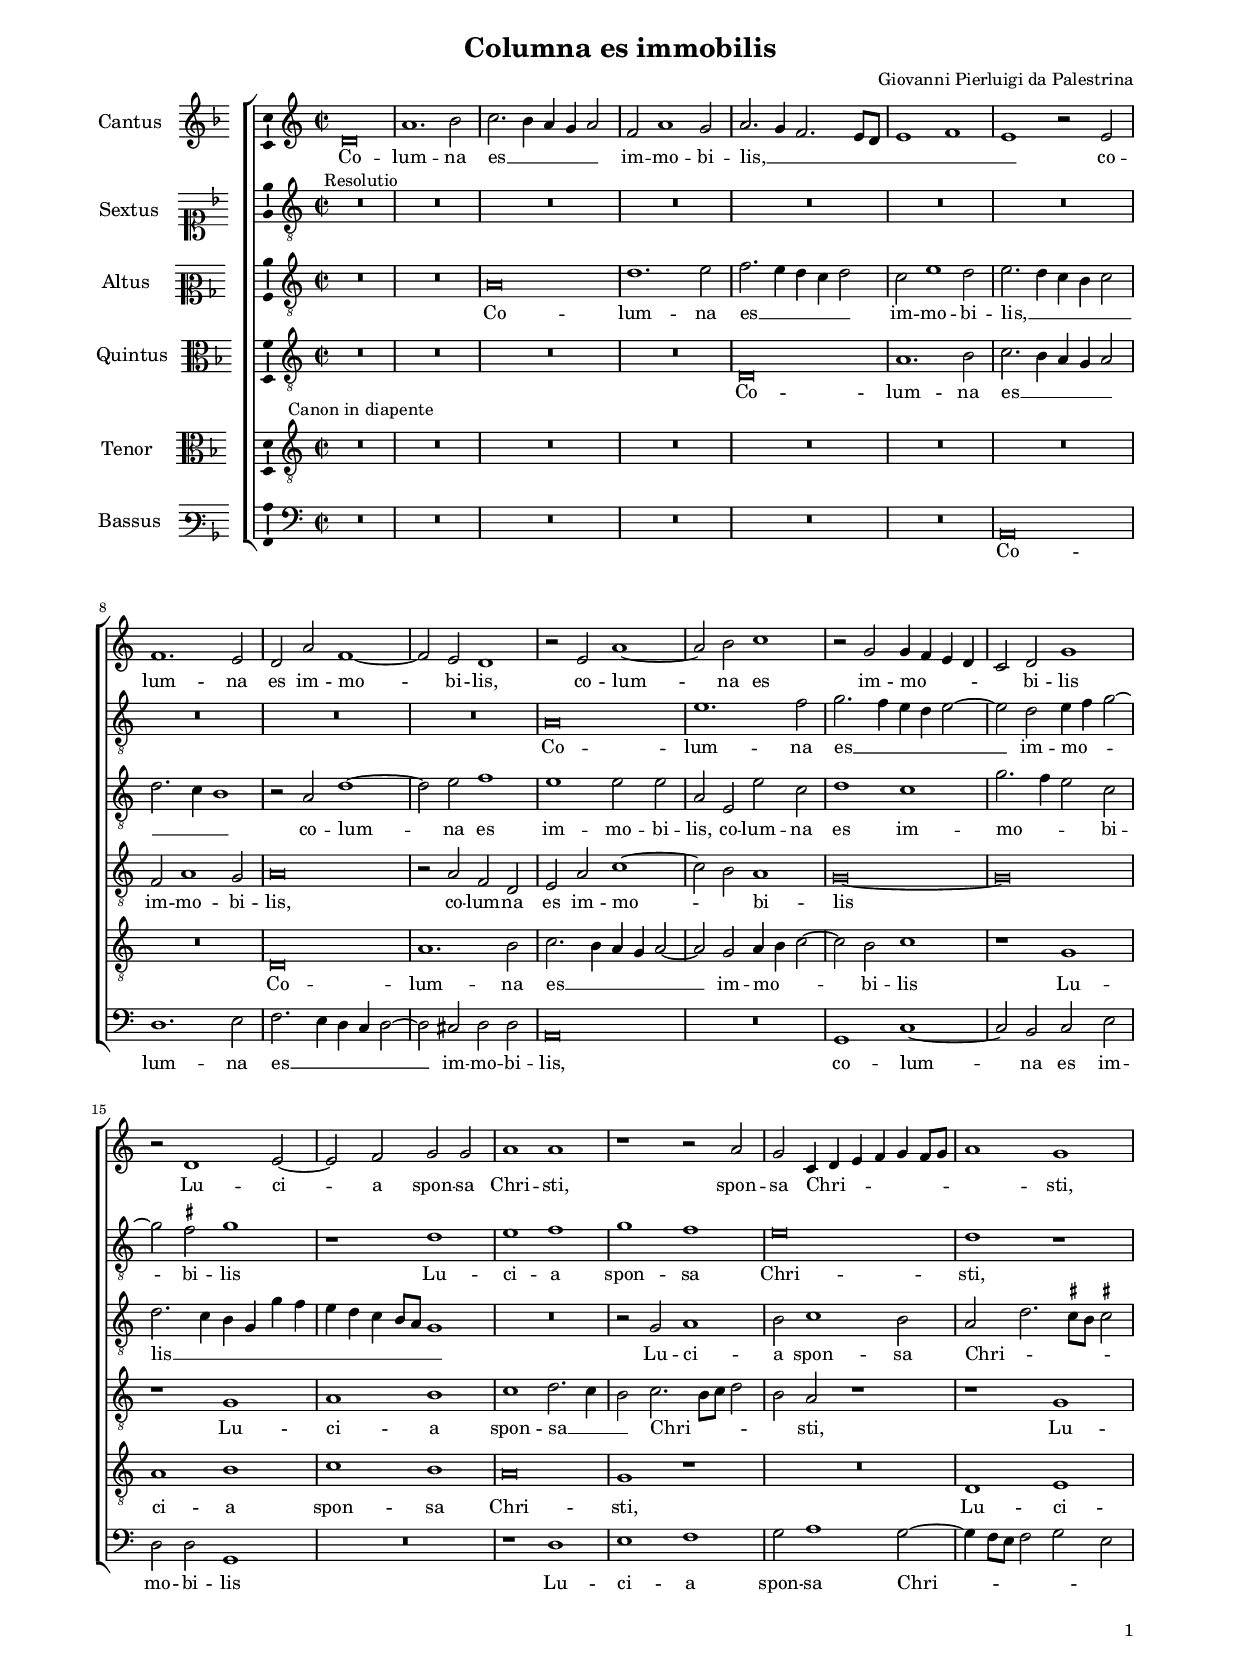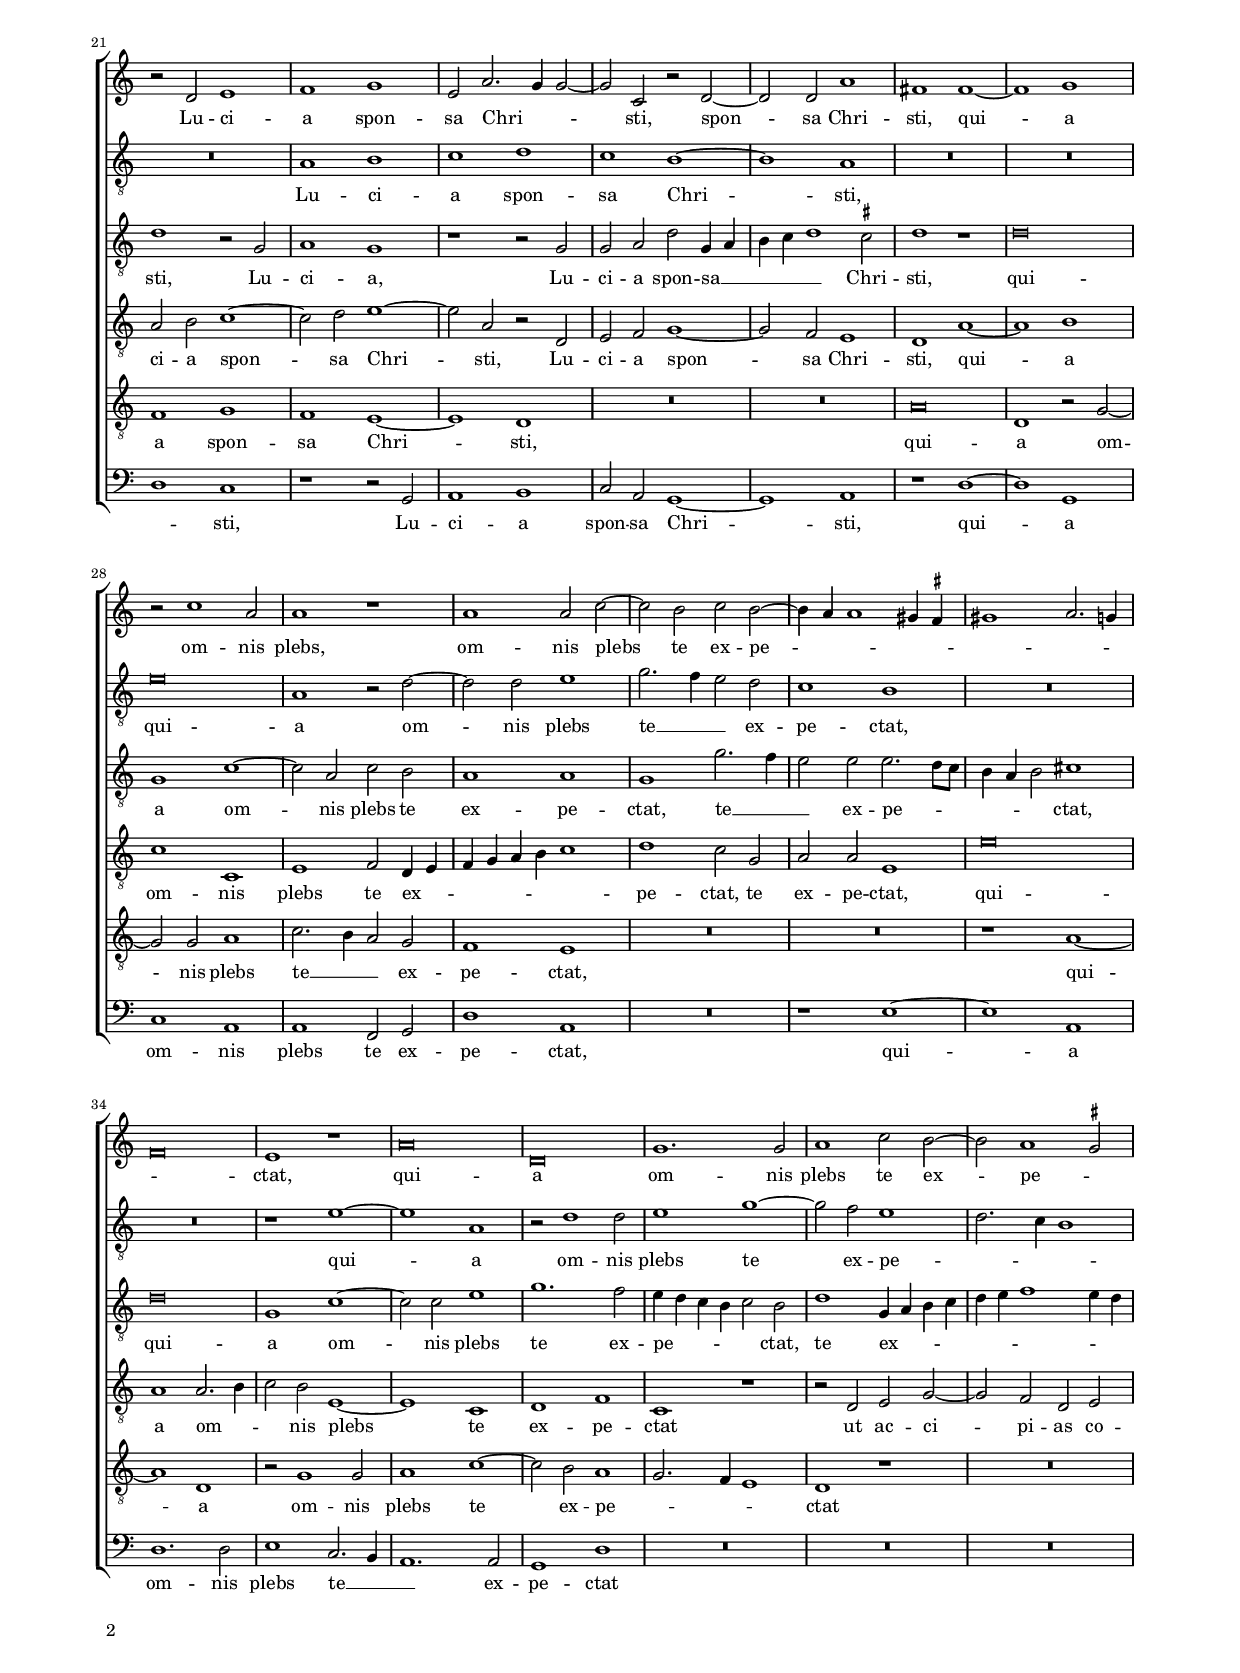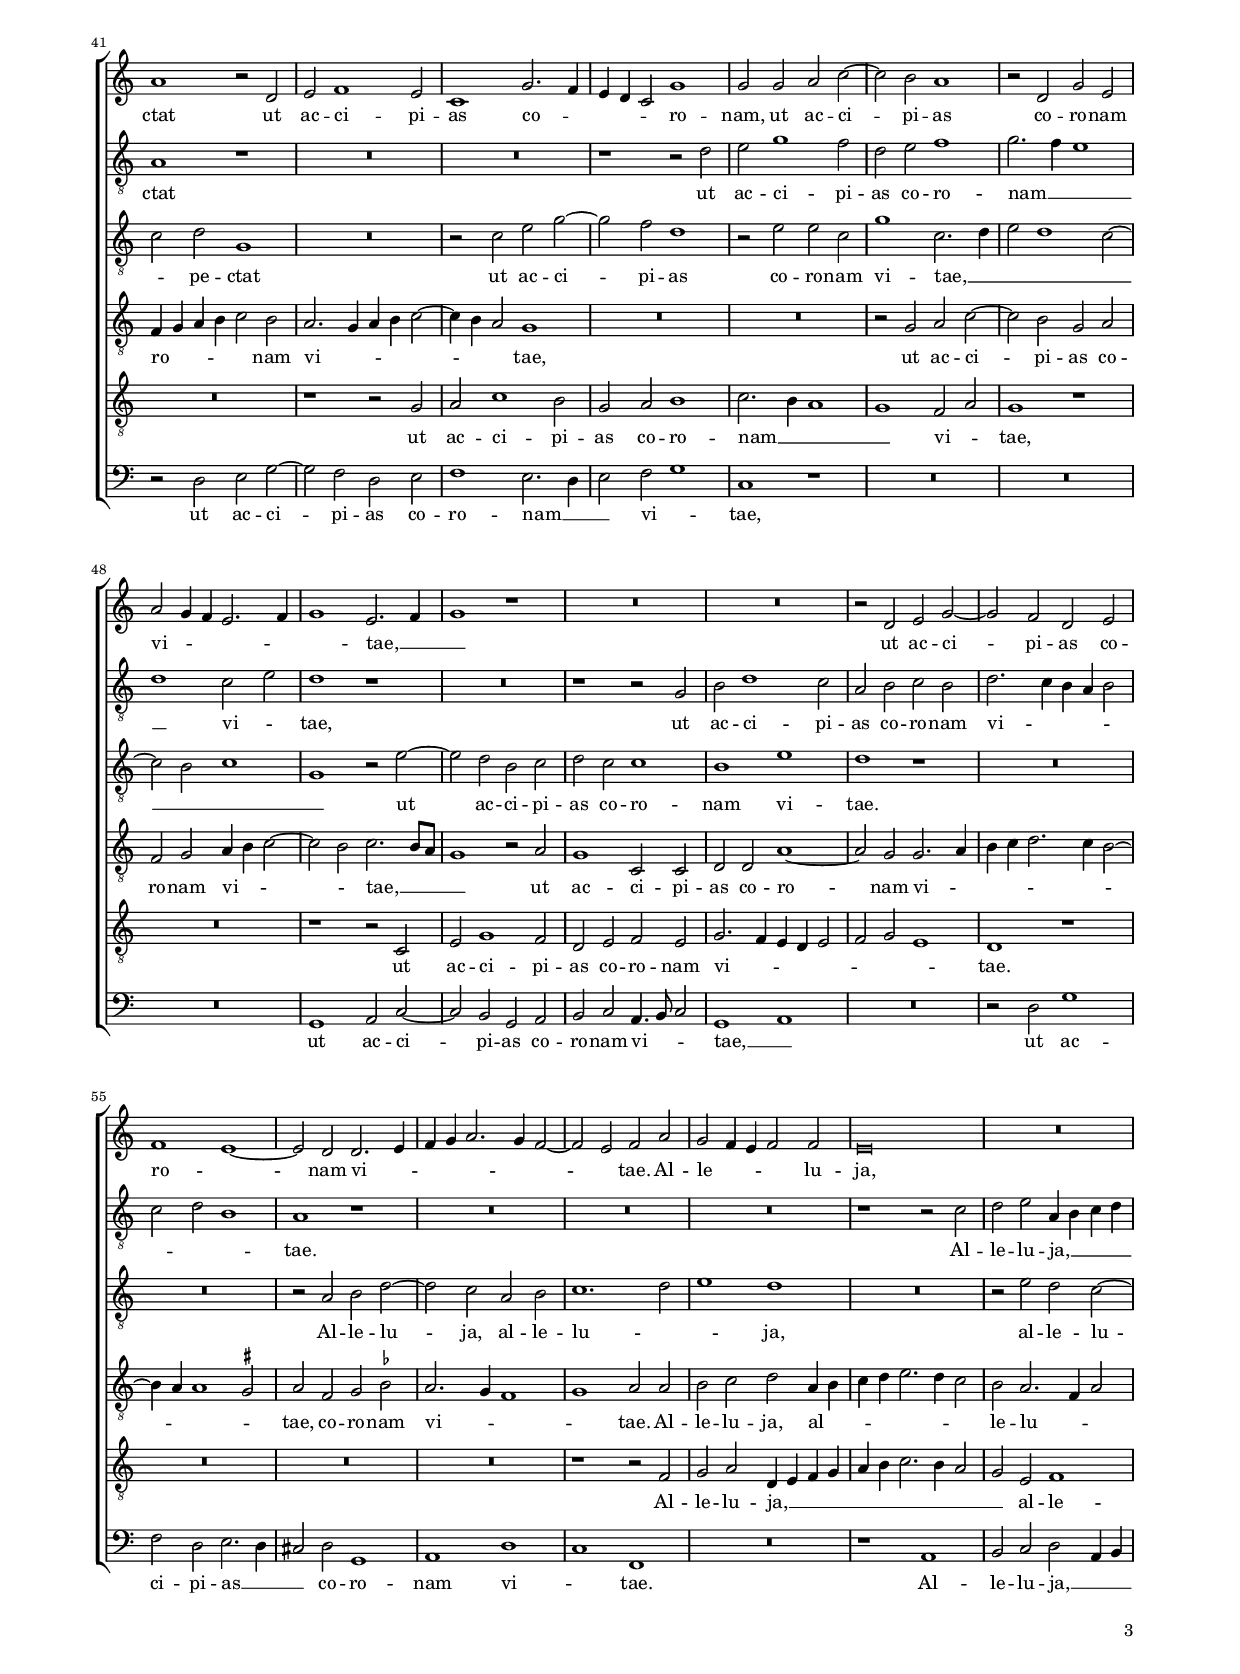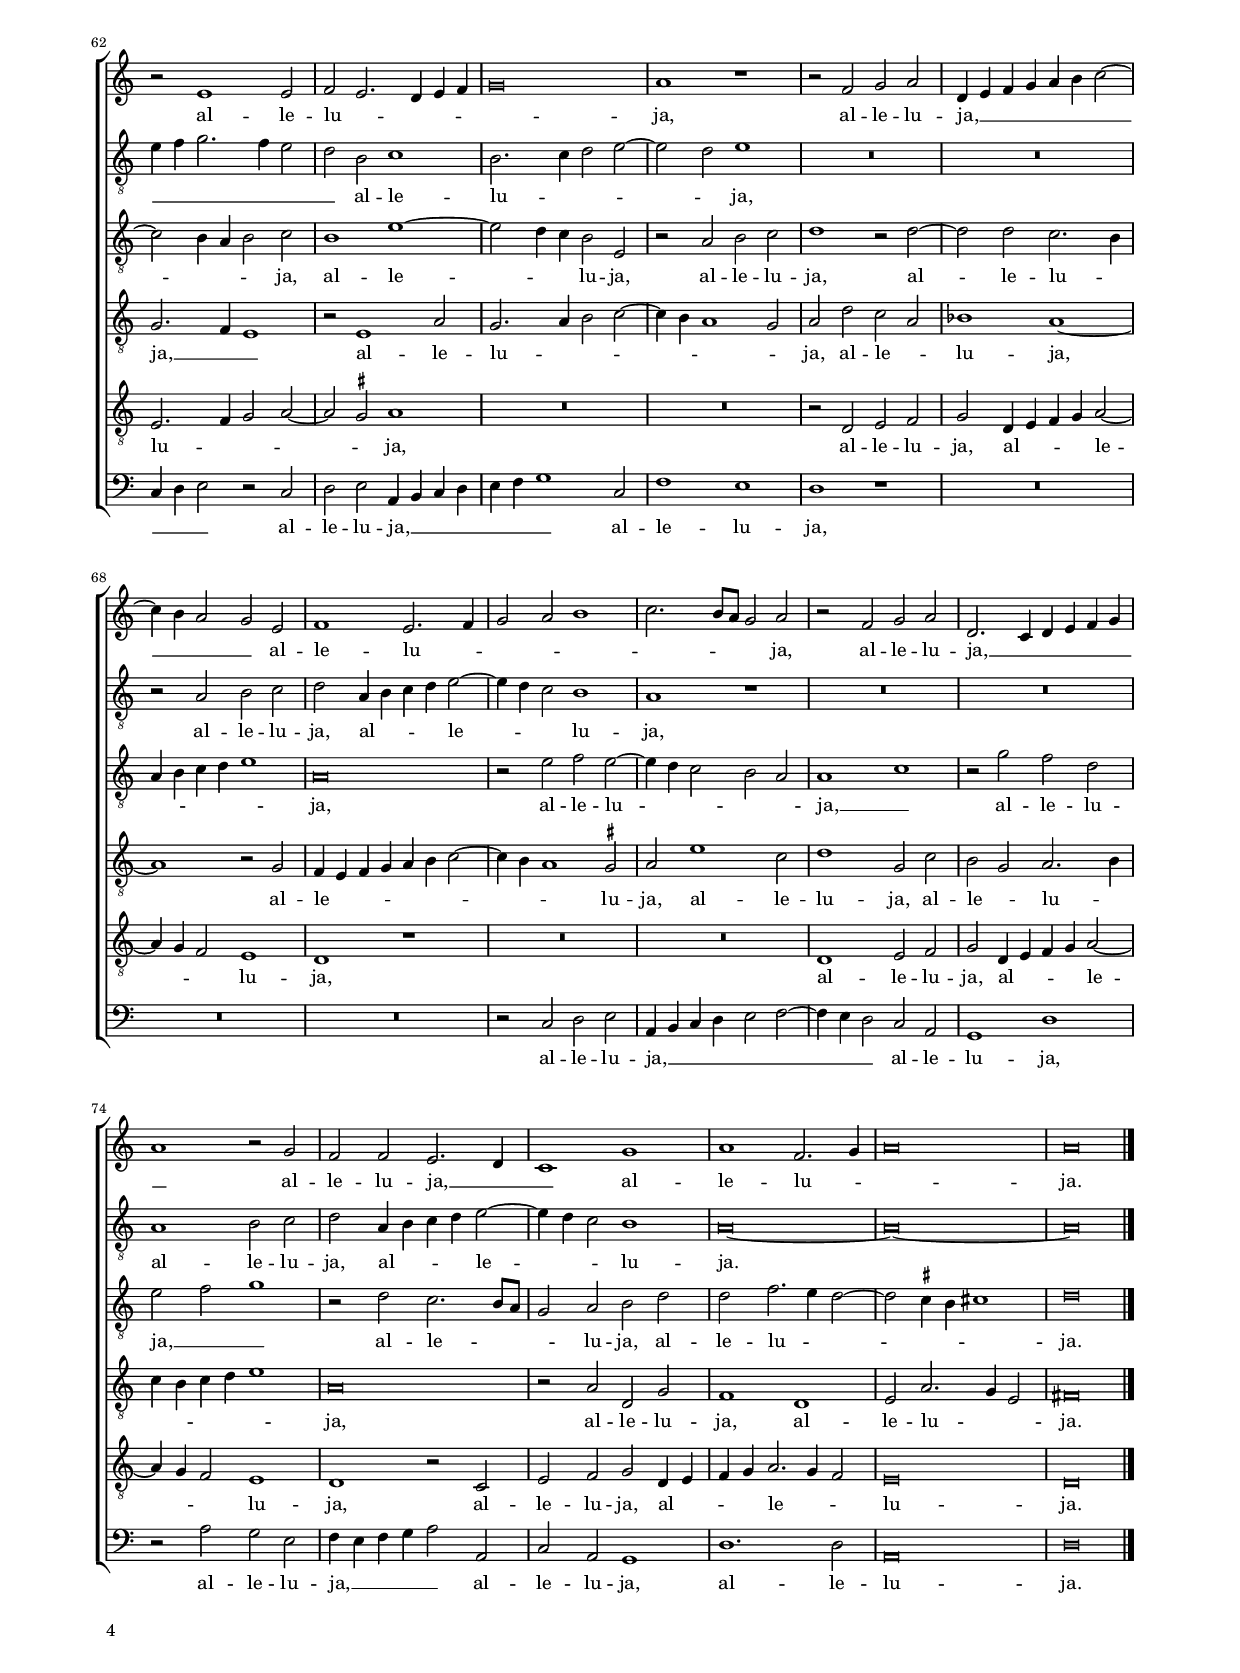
\header
{
  title="Columna es immobilis"
  composer="Giovanni Pierluigi da Palestrina"
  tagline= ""
}

\version "2.22.0"
\language deutsch
#(set-global-staff-size 15)
% #(set-default-paper-size "letter")
#(ly:set-option 'point-and-click #f)


\paper
	{
	top-margin = 1.5 \cm
	bottom-margin = 1 \cm
	left-margin = 1.8 \cm
	right-margin = 1.8 \cm
	ragged-bottom = ##f
	ragged-last-bottom = ##f
	print-page-number = ##f
	system-system-spacing = #'((basic-distance . 17) (minimum-distance . 14) (padding . 6) (strechability . 250))
    oddFooterMarkup=\markup   \fill-line { "" \fromproperty #'page:page-number-string }
    evenFooterMarkup=\markup  \fill-line { \fromproperty #'page:page-number-string "" }
    last-bottom-spacing = #'((basic-distance . 12) (minimum-distance . 7) (padding . 4))
	systems-per-page = 3
    page-count = 4
%	min-systems-per-page = 3
	}


global = {
	\key f \major
	\time 2/2 \set Score.measureLength = #(ly:make-moment 2/1)
        \skip 1*2*79 \bar "|."
	}

ficta = { \once \set suggestAccidentals = ##t }
	
forget = #(define-music-function (music) (ly:music?) #{
	\accidentalStyle forget
	$music
	\accidentalStyle default
	#})

m = \melisma
me = \melismaEnd



incipitcantus = \markup { \score {
	{
	\set Staff.instrumentName = \markup { \fontsize #1 "Cantus" }
	\key f \major
	\clef violin
	s4 \bar ""
	}
	\layout  {
	raggedright = ##t
	indent = 1.6 \cm
	line-width = 2.2 \cm
	\context { \Staff \remove Time_signature_engraver }
	\override Staff.Clef.Y-extent = #'(0 . 0)
	}} \hspace #1 }


incipitsextus = \markup { \score {
	{
	\set Staff.instrumentName = \markup { \fontsize #1 "Sextus" }
	\key f \major
	\clef soprano
	s4 \bar ""
	}
	\layout  {
	raggedright = ##t
	indent = 1.6 \cm
	line-width = 2.2 \cm
	\context { \Staff \remove Time_signature_engraver }
	\override Staff.Clef.Y-extent = #'(0 . 0)
	}} \hspace #1 }
      
      
incipitaltus = \markup { \score {
	{
	\set Staff.instrumentName = \markup { \fontsize #1 "Altus" }
	\key f \major
	\clef mezzosoprano
	s4 \bar ""
	}
	\layout  {
	raggedright = ##t
	indent = 1.6 \cm
	line-width = 2.2 \cm
	\context { \Staff \remove Time_signature_engraver }
	\override Staff.Clef.Y-extent = #'(0 . 0)
	}} \hspace #1 }


incipittenor = \markup { \score {
	{
	\set Staff.instrumentName = \markup { \fontsize #1 "Tenor" }
	\key f \major
	\clef alto
	s4 \bar ""
	}
	\layout  {
	raggedright = ##t
	indent = 1.6 \cm
	line-width = 2.2 \cm
	\context { \Staff \remove Time_signature_engraver }
	\override Staff.Clef.Y-extent = #'(0 . 0)
	}} \hspace #1 }
      
      
incipitquintus = \markup { \score {
	{
	\set Staff.instrumentName = \markup { \fontsize #1 "Quintus" }
	\key f \major
	\clef alto
	s4 \bar ""
	}
	\layout  {
	raggedright = ##t
	indent = 1.6 \cm
	line-width = 2.2 \cm
	\context { \Staff \remove Time_signature_engraver }
	\override Staff.Clef.Y-extent = #'(0 . 0)
	}} \hspace #1 }
      
      
incipitbassus = \markup { \score {
	{
	\set Staff.instrumentName = \markup { \fontsize #1 "Bassus" }
	\key f \major
	\clef varbaritone
	s4 \bar ""
	}
	\layout  {
	raggedright = ##t
	indent = 1.6 \cm
	line-width = 2.2 \cm
	\context { \Staff \remove Time_signature_engraver }
	\override Staff.Clef.Y-extent = #'(0 . 0)
	}} \hspace #1 }


cantus =  \relative c''
	{
	g\breve
	d'1. e2
	f2. e4 d c d2
	b2 d1 c2
%5
	d2. c4 b2. a8 g |
	a1 b
	a1 r2 a
	b1. a2
	g2 d' b1~
%10
	b2 a g1 |
	r2 a d1~
	d2 e f1
	r2 c c4 b a g
	f2 g c1
%15
	r2 g1 a2~ |
	a2 b c c
	d1 d
	r1 r2 d
	c2 f,4 g a b c b8 c
%20
	d1 c |
	r2 g a1
	b1 c
	a2 d2. c4 c2~
	c2 f, r g~
%25
	g2 g d'1 |
	h1 h~
	h1 c
	r2 f1 d2
	d1 r
%30
	d1 d2 f~ |
	f2 e f e~
	e4 d d1 cis4 \ficta h
	cis1 d2. c4
	b\breve
%35
	a1 r |
	d\breve
	g,\breve
	c1. c2
	d1 f2 e~
%40
	e2 d1 \ficta cis2 |
	d1 r2 g,
	a2 b1 a2
	f1 c'2. b4
	a4 g f2 c'1
%45
	c2 c d f~ |
	f2 e d1
	r2 g, c a
	d2 c4 b a2. b4
	c1 a2. b4
%50
	c1 r |
	R\breve
	R\breve
	r2 g a c~
	c2 b g a
%55
	b1 a~ |
	a2 g g2. a4
	b4 c d2. c4 b2~
	b2 a b d
	c2 b4 a b2 b
%60
	a\breve |
	R\breve
	r2 a1 a2
	b2 a2. g4 a b
	c\breve
%65
	d1 r |
	r2 b c d
	g,4 a b c d e f2~
	f4 e d2 c a
	b1 a2. b4
%70
	c2 d e1 |
	f2. e8 d c2 d
	r2 b c d
	g,2. f4 g a b c
	d1 r2 c
%75
	b2 b a2. g4 |
	f1 c'
	d1 b2. c4
	d\breve
	d\breve |
	}


sextus = \relative c''
	{
        R\breve^\markup { "Resolutio" }
	R\breve
	R\breve
	R\breve
%5
	R\breve |
	R\breve
	R\breve
	R\breve
	R\breve
%10
	R\breve |
	d,\breve
	a'1. b2
	c2. b4 a g a2~
	a2 g a4 b c2~
%15
	c2 \ficta h c1 |
	r1 g
	a1 b
	c1 b
	a\breve
%20
	g1 r |
	R\breve
	d1 e
	f1 g
	f1 e~
%25
        e1 d |	
	R\breve
	R\breve
	a'\breve
	d,1 r2 g~
%30
	g2 g a1 |
	c2. b4 a2 g
	f1 e
	R\breve
	R\breve
%35
	r1 a~ |
	a1 d,
	r2 g1 g2
	a1 c~
	c2 b a1
%40
	g2. f4 e1 |
	d1 r
	R\breve
	R\breve
	r1 r2 g
%45
	a2 c1 b2 |
	g2 a b1
	c2. b4 a1
	g1 f2 a
	g1 r
%50
	R\breve |
	r1 r2 c,
	e2 g1 f2
	d2 e f e
	g2. f4 e d e2
%55
	f2 g e1 |
	d1 r
	R\breve
	R\breve
	R\breve
%60
	r1 r2 f |
	g2 a d,4 e f g
	a4 b c2. b4 a2
	g2 e f1
	e2. f4 g2 a~
%65
	a2 g a1 |
	R\breve
	R\breve
	r2 d, e f
	g2 d4 e f g a2~
%70
	a4 g f2 e1 |
	d1 r
	R\breve
	R\breve
	d1 e2 f
%75
	g2 d4 e f g a2~ |
	a4 g f2 e1
	d\breve~
        d\breve~
        d\breve |
	}


altus =  \relative c'
        {
	R\breve
	R\breve
	d\breve
	g1. a2
%5
	b2. a4 g f g2 |
	f2 a1 g2
	a2. g4 f e f2
	g2. f4 e1
	r2 d g1~
%10
	g2 a b1 |
	a1 a2 a
	d,2 a a' f
	g1 f
	c'2. b4 a2 f
%15
	g2. f4 e c c' b |
	a4 g f e8 d c1
	R\breve
	r2 c d1
	e2 f1 e2
%20
	d2 g2. \ficta fis8 e \ficta fis!2 |
	g1 r2 c,
	d1 c
	r1 r2 c
	c2 d g c,4 d
%25
	e4 f g1 \ficta fis2 |
	g1 r
	g\breve
	c,1 f~
	f2 d f e
%30
	d1 d |
	c1 c'2. b4
	a2 a a2. g8 f
	e4 d e2 fis1
	g\breve
%35
	c,1 f~ |
	f2 f a1
	c1. b2
	a4 g f e f2 e
	g1 c,4 d e f
%40
	g4 a b1 a4 g |
	f2 g c,1
	R\breve
	r2 f a c~
	c2 b g1
%45
	r2 a a f |
	c'1 f,2. g4
	a2 g1 f2~
	f2 e f1
	c1 r2 a'~
%50
	a2 g e f |
	g2 f f1
	e1 a
	g1 r
	R\breve
%55
	R\breve |
	r2 d e g~
	g2 f d e
	f1. g2
	a1 g
%60
	R\breve |
	r2 a g f~
	f2 e4 d e2 f
	e1 a~
	a2 g4 f e2 a,
%65
	r2 d e f |
	g1 r2 g~
	g2 g f2. e4
	d4 e f g a1
	d,\breve
%70
	r2 a' b a~ |
	a4 g f2 e d
	d1 f
	r2 c' b g
	a2 b c1
%75
	r2 g f2. e8 d |
	c2 d e g
	g2 b2. a4 g2~
	g2 \ficta fis4 e fis!1
	g\breve |
	}


tenor =  \relative c'
	{
        R\breve^\markup { "Canon in diapente" }
	R\breve
	R\breve
	R\breve
%5
	R\breve |
	R\breve
	R\breve
	R\breve
	g\breve
%10
	d'1. e2 |
	f2. e4 d c d2~
	d2 c d4 e f2~
	f2 e f1
	r1 c
%15
	d1 e |
	f1 e
	d\breve
	c1 r
	R\breve
%20
	g1 a |
	b1 c
	b1 a~
	a1 g
	R\breve
%25
	R\breve |
	d'\breve
	g,1 r2 c~
	c2 c d1
	f2. e4 d2 c
%30
	b1 a |
	R\breve
	R\breve
	r1 d~
	d1 g,
%35
	r2 c1 c2 |
	d1 f~
	f2 e d1
	c2. b4 a1
	g1 r
%40
	R\breve |
	R\breve
	r1 r2 c
	d2 f1 e2
	c2 d e1
%45
	f2. e4 d1 |
	c1 b2 d
	c1 r
	R\breve
	r1 r2 f,
%50
	a2 c1 b2 |
	g2 a b a
	c2. b4 a g a2
	b2 c a1
	g1 r
%55
	R\breve |
	R\breve
	R\breve
	r1 r2 b
	c2 d g,4 a b c
%60
	d4 e f2. e4 d2 |
	c2 a b1
	a2. b4 c2 d~
	d2 \ficta cis d1
	R\breve
%65
	R\breve |
	r2 g, a b
	c2 g4 a b c d2~
	d4 c b2 a1
	g1 r
%70
	R\breve |
	R\breve
	g1 a2 b
	c2 g4 a b c d2~
	d4 c b2 a1
%75
	g1 r2 f |
	a2 b c g4 a
	b4 c d2. c4 b2
	a\breve
	g\breve |
	}


quintus  =  \relative c'
	{
	R\breve
	R\breve
	R\breve
	R\breve
%5
	g\breve |
	d'1. e2
	f2. e4 d c d2
	b2 d1 c2
	d\breve
%10
	r2 d b g |
	a2 d f1~
	f2 e d1
	c\breve~
	c\breve
%15
	r1 c |
	d1 e
	f1 g2. f4
	e2 f2. e8 f g2
	e2 d r1
%20
	r1 c |
	d2 e f1~
	f2 g a1~
	a2 d, r g,
	a2 b c1~
%25
	c2 b a1 |
	g1 d'~
	d1 e
	f1 f,
	a1 b2 g4 a
%30
	b4 c d e f1 |
	g1 f2 c
	d2 d a1
	a'\breve
	d,1 d2. e4
%35
	f2 e a,1~ |
	a1 f
	g1 b
	f1 r
	r2 g a c~
%40
	c2 b g a |
	b4 c d e f2 e
	d2. c4 d e f2~
	f4 e d2 c1
	R\breve
%45
	R\breve |
	r2 c d f~
	f2 e c d
	b2 c d4 e f2~
	f2 e f2. e8 d
%50
	c1 r2 d |
	c1 f,2 f
	g2 g d'1~
	d2 c c2. d4
	e4 f g2. f4 e2~
%55
	e4 d d1 \ficta cis2 |
	d2 b c \ficta es
	d2. c4 b1
	c1 d2 d
	e2 f g d4 e
%60
	f4 g a2. g4 f2 |
	e2 d2. b4 d2
	c2. b4 a1
	r2 a1 d2
	c2. d4 e2 f~
%65
	f4 e d1 c2 |
	d2 g f d
	es1 d~
	d1 r2 c
	b4 a b c d e f2~
%70
	f4 e d1 \ficta cis2 |
	d2 a'1 f2
	g1 c,2 f
	e2 c d2. e4
	f4 e f g a1
%75
	d,\breve |
	r2 d g, c
	b1 g
	a2 d2. c4 a2
	h\breve |
	}


bassus  =  \relative c
	{
	R\breve
	R\breve
	R\breve
	R\breve
%5
	R\breve |
	R\breve
	d\breve
	g1. a2
	b2. a4 g f g2~
%10
	g2 fis g g |
	d\breve
	R\breve
	c1 f~
	f2 e f a
%15
	g2 g c,1 |
	R\breve
	r1 g'
	a1 b
	c2 d1 c2~
%20
	c4 b8 a b2 c a |
	g1 f
	r1 r2 c
	d1 e
	f2 d c1~
%25
	c1 d |
	r1 g~
	g1 c,
	f1 d
	d1 b2 c
%30
	g'1 d |
	R\breve
	r1 a'~
	a1 d,
	g1. g2
%35
	a1 f2. e4 |
	d1. d2
	c1 g'
	R\breve
	R\breve
%40
	R\breve |
	r2 g a c~
	c2 b g a
	b1 a2. g4
	a2 b c1
%45
	f,1 r |
	R\breve
	R\breve
	R\breve
	c1 d2 f~
%50
	f2 e c d |
	e2 f d4. e8 f2
	c1 d
	R\breve
	r2 g c1
%55
	b2 g a2. g4 |
	fis2 g c,1
	d1 g
	f1 b,
	R\breve
%60
	r1 d |
	e2 f g d4 e
	f4 g a2 r f
	g2 a d,4 e f g
	a4 b c1 f,2
%65
	b1 a |
	g1 r
	R\breve
	R\breve
	R\breve
%70
	r2 f g a |
	d,4 e f g a2 b~
	b4 a g2 f d
	c1 g'
	r2 d' c a
%75
	b4 a b c d2 d, |
	f2 d c1
	g'1. g2
	d\breve
	g\breve |
	}


lyricscantus = \lyricmode {
	Co -- lum -- na es __ _ _ _ _ im -- mo -- bi -- lis, __ _ _ _ _ _ _ _
        co -- lum -- na es im -- mo -- bi -- lis,
        co -- lum -- na es im -- mo -- _ _ _ _ bi -- lis
        Lu -- ci -- a spon -- sa Chri -- sti,
        spon -- sa Chri -- _ _ _ _ _ _ _ sti,
        Lu -- ci -- a spon -- sa Chri -- _ _ sti,
        spon -- sa Chri -- sti,
        qui -- a om -- nis plebs,
        om -- nis plebs te ex -- pe -- _ _ _ _ _ _ _ _ ctat,
        qui -- a om -- nis plebs te ex -- pe -- _ ctat
        ut ac -- ci -- pi -- as co -- _ _ _ _ ro -- nam,
        ut ac -- ci -- pi -- as co -- ro -- nam vi -- _ _ _ _ _ tae, __ _ _
        ut ac -- ci -- pi -- as co -- ro -- _ nam vi -- _ _ _ _ _ _ _ tae.
        Al -- le -- _ _ _ lu -- ja,
        al -- le -- lu -- _ _ _ _ _ ja,
        al -- le -- lu -- ja, __ _ _ _ _ _ _ _ _ _
        al -- le -- lu -- _ _ _ _ _ _ _ _ ja,
        al -- le -- lu -- ja, __ _ _ _ _ _ _
        al -- le -- lu -- ja, __ _ _
        al -- le -- lu -- _ _ ja.
	}


lyricssextus = \lyricmode {
	Co -- lum -- na es __ _ _ _ _ im -- mo -- _ _ bi -- lis
        Lu -- ci -- a spon -- sa Chri -- sti,
        Lu -- ci -- a spon -- sa Chri -- sti,
        qui -- a om -- nis plebs te __ _ _ ex -- pe -- ctat,
        qui -- a om -- nis plebs te ex -- pe -- _ _ _ ctat
        ut ac -- ci -- pi -- as co -- ro -- nam __ _ _ _ vi -- _ tae,
        ut ac -- ci -- pi -- as co -- ro -- nam vi -- _ _ _ _ _ _ _ tae.
        Al -- le -- lu -- ja, __ _ _ _ _ _ _ _ _ _ 
        al -- le -- lu -- _ _ _ _ ja,
        al -- le -- lu -- ja,
        al -- _ _ _ le -- _ _ lu -- ja,
        al -- le -- lu -- ja,
        al -- _ _ _ le -- _ _ lu -- ja.
	}


lyricsaltus = \lyricmode {
	Co -- lum -- na es __ _ _ _ _ im -- mo -- bi -- lis, __ _ _ _ _ _ _ _
        co -- lum -- na es im -- mo -- bi -- lis,
        co -- lum -- na es im -- mo -- _ _ bi -- lis __ _ _ _ _ _ _ _ _ _ _ _
        Lu -- ci -- a spon -- sa Chri -- _ _ _ _ sti,
        Lu -- ci -- a,
        Lu -- ci -- a spon -- sa __ _ _ _ _ Chri -- sti,
        qui -- a om -- nis plebs te ex -- pe -- ctat,
        te __ _ _ ex -- pe -- _ _ _ _ _ ctat,
        qui -- a om -- nis plebs te ex -- pe -- _ _ _ _ ctat,
        te ex -- _ _ _ _ _ _ _ _ _ pe -- ctat
        ut ac -- ci -- pi -- as co -- ro -- nam vi -- tae, __ _ _ _ _ _ _ _
        ut ac -- ci -- pi -- as co -- ro -- nam vi -- tae.
        Al -- le -- lu -- ja,
        al -- le -- lu -- _ _ ja,
        al -- le -- lu -- _ _ _ ja,
        al -- le -- _ _ lu -- ja,
        al -- le -- lu -- ja,
        al -- le -- lu -- _ _ _ _ _ _ ja,
        al -- le -- lu -- _ _ _ _ ja, __ _
        al -- le -- lu -- ja, __ _ _
        al -- le -- _ _ _ lu -- ja,
        al -- le -- lu -- _ _ _ _ _ ja.
	}
	

lyricstenor = \lyricmode {
	Co -- lum -- na es __ _ _ _ _ im -- mo -- _ _ bi -- lis
        Lu -- ci -- a spon -- sa Chri -- sti,
        Lu -- ci -- a spon -- sa Chri -- sti,
        qui -- a om -- nis plebs te __ _ _ ex -- pe -- ctat,
        qui -- a om -- nis plebs te ex -- pe -- _ _ _ ctat
        ut ac -- ci -- pi -- as co -- ro -- nam __ _ _ _ vi -- _ tae,
        ut ac -- ci -- pi -- as co -- ro -- nam vi -- _ _ _ _ _ _ _ tae.
        Al -- le -- lu -- ja, __ _ _ _ _ _ _ _ _ _ 
        al -- le -- lu -- _ _ _ _ ja,
        al -- le -- lu -- ja,
        al -- _ _ _ le -- _ _ lu -- ja,
        al -- le -- lu -- ja,
        al -- _ _ _ le -- _ _ lu -- ja,
        al -- le -- lu -- ja,
        al -- _ _ _ le -- _ _ lu -- ja.
	}


lyricsquintus = \lyricmode {
	Co -- lum -- na es __ _ _ _ _ im -- mo -- bi -- lis,
        co -- lum -- na es im -- mo -- _ bi -- lis
        Lu -- ci -- a spon -- sa __ _ _ Chri -- _ _ _ _ sti,
        Lu -- ci -- a spon -- sa Chri -- sti,
        Lu -- ci -- a spon -- sa Chri -- sti,
        qui -- a om -- nis plebs te ex -- _ _ _ _ _ _ pe -- ctat,
        te ex -- pe -- ctat,
        qui -- a om -- _ _ nis plebs te ex -- pe -- ctat
        ut ac -- ci -- pi -- as co -- ro -- _ _ _ _ nam vi -- _ _ _ _ _ _ tae,
        ut ac -- ci -- pi -- as co -- ro -- nam vi -- _ _ _ tae, __ _ _ _
        ut ac -- ci -- pi -- as co -- ro -- nam vi -- _ _ _ _ _ _ _ _ _ tae,
        co -- ro -- nam vi -- _ _ _ tae.
        Al -- le -- lu -- ja,
        al -- _ _ _ _ _ _ le -- lu -- _ _ ja, __ _ _
        al -- le -- lu -- _ _ _ _ _ _ ja,
        al -- le -- _ lu -- ja,
        al -- le -- _ _ _ _ _ _ _ _ lu -- ja,
        al -- le -- lu -- ja,
        al -- le -- _ lu -- _ _ _ _ _ _ ja,
        al -- le -- lu -- ja,
        al -- le -- lu -- _ _ ja.
	}


lyricsbassus = \lyricmode {
	Co -- lum -- na es __ _ _ _ _ im -- mo -- bi -- lis,
    co -- lum -- na es im -- mo -- bi -- lis
    Lu -- ci -- a spon -- sa Chri -- _ _ _ _ _ _ sti,
    Lu -- ci -- a spon -- sa Chri -- sti,
    qui -- a om -- nis plebs te ex -- pe -- ctat,
    qui -- a om -- nis plebs te __ _ _ ex -- pe -- ctat
    ut ac -- ci -- pi -- as co -- ro -- nam __ _ _ vi -- _ tae,
    ut ac -- ci -- pi -- as co -- ro -- nam vi -- _ _ tae, __ _
    ut ac -- ci -- pi -- as __ _ _ co -- ro -- nam vi -- _ tae.
    Al -- le -- lu -- ja, __ _ _ _ _ _
    al -- le -- lu -- ja, __ _ _ _ _ _ _ 
    al -- le -- lu -- ja,
    al -- le -- lu -- ja, __ _ _ _ _ _ _ _ 
    al -- le -- lu -- ja,
    al -- le -- lu -- ja, __ _ _ _ _ 
    al -- le -- lu -- ja,
    al -- le -- lu -- ja.
	}


\score
{  
	\transpose f c {
	\new ChoirStaff \with { \override StaffGrouper.staff-staff-spacing.basic-distance = #12 }
	<<

	\new Staff << \global
	\new Voice="v1" {
		\set Staff.instrumentName=\incipitcantus
		\set Staff.midiInstrument = "reed organ"
		\clef violin
		\cantus }
	\new Lyrics \lyricsto "v1" {\lyricscantus }
	>>


	\new Staff << \global
	\new Voice="v6" {
		\set Staff.instrumentName=\incipitsextus
		\set Staff.midiInstrument = "reed organ"
		\clef "G_8" 
		\sextus}
	\new Lyrics \lyricsto "v6" {\lyricssextus }
	>>


	\new Staff << \global
	\new Voice="v2" {
		\set Staff.instrumentName=\incipitaltus
		\set Staff.midiInstrument = "reed organ"
		\clef "G_8" 
		\altus}
	\new Lyrics \lyricsto "v2" {\lyricsaltus }
	>>


	\new Staff << \global
	\new Voice="v5" {
		\set Staff.instrumentName=\incipitquintus
		\set Staff.midiInstrument = "reed organ"
		\clef "G_8"
		\quintus}
	\new Lyrics \lyricsto "v5" {\lyricsquintus }
	>>


	\new Staff << \global
	\new Voice="v3" {
		\set Staff.instrumentName=\incipittenor
		\set Staff.midiInstrument = "reed organ"
		\clef "G_8"
		\tenor }
	\new Lyrics \lyricsto "v3" {\lyricstenor }
	>>


	\new Staff << \global
	\new Voice="v4" {
		\set Staff.instrumentName=\incipitbassus
		\set Staff.midiInstrument = "reed organ"
		\clef bass 
		\bassus }
	\new Lyrics \lyricsto "v4" {\lyricsbassus}
	>>

	>>
	} % transpose

	\layout
	{
	indent = 2.5 \cm
%	\context { \Lyrics \override VerticalAxisGroup.nonstaff-relatedstaff-spacing.padding = #2 }
%	\context { \Lyrics \override LyricText.font-size = #1 }
	\context { \Staff \override TimeSignature.break-visibility = #end-of-line-invisible }
    \context { \Staff \consists "Ambitus_engraver" }
	\context { \Score \override BarNumber.padding = #2 }
	\context { \Voice \override NoteHead.style = #'baroque }
	}

\midi
	{
    	\tempo 2 = 90
	}

}


% EOF
